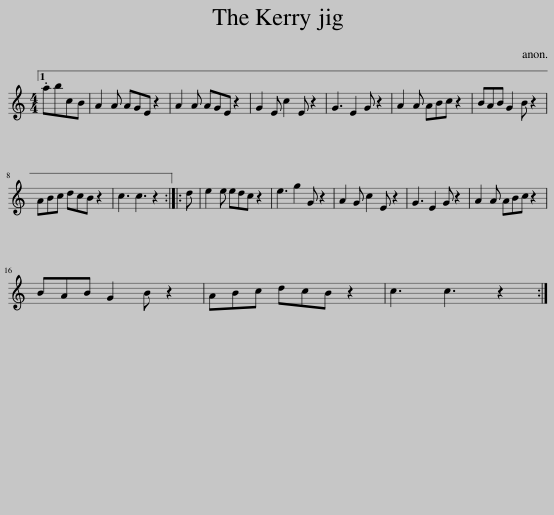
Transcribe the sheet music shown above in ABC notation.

X:1
L:1/8
M:4/4
I:linebreak $
K:C
V:1 treble
V:1
 .abcB | A2 A AGE z2 | A2 A AGE z2 | G2 E c2 E z2 | G3 E2 G z2 | %5
 A2 A ABc z2 | BAB G2 B z2 |$ ABc dcB z2 | c3 c3 z2 :: d | %10
 e2 e edc z2 | e3 g2 G z2 | A2 G c2 E z2 | G3 E2 G z2 | A2 A ABc z2 |$ %15
 BAB G2 B z2 | ABc dcB z2 | c3 c3 z2 :| %18
